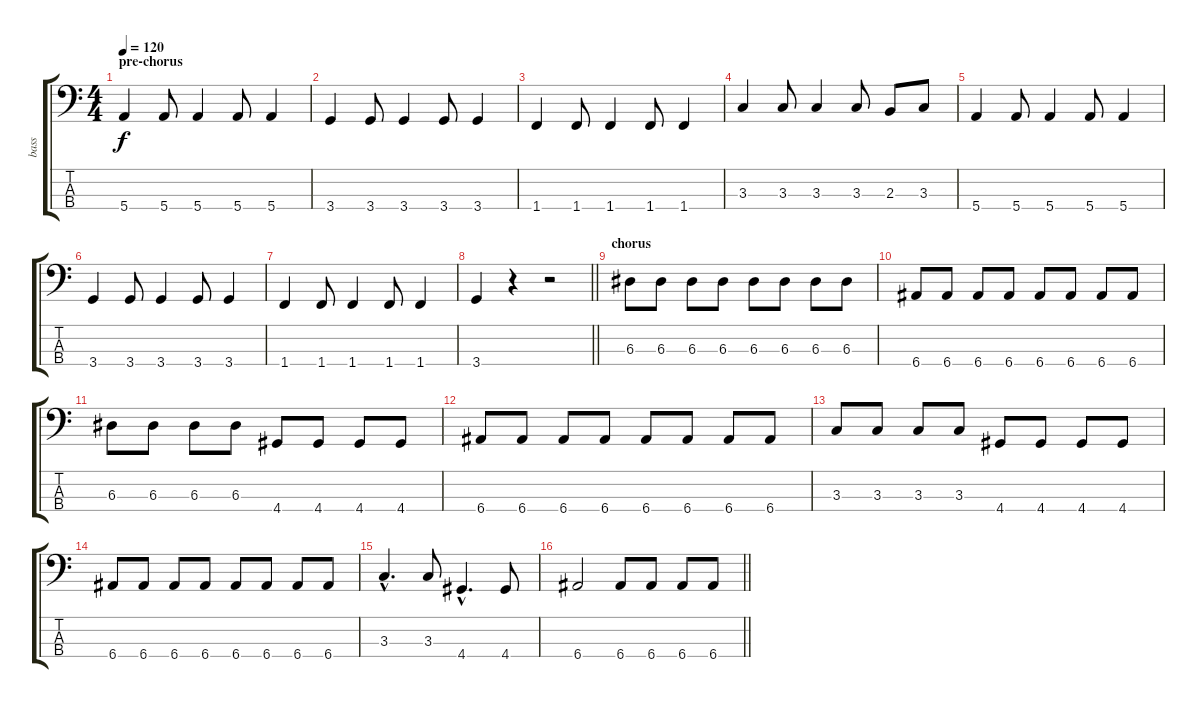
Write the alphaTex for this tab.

\track ("bass" "bass") {instrument electricbassfinger}
\staff {score tabs}
\tuning (G2 D2 A1 E1) {hide}
\ts (4 4)
\section ("" "pre-chorus")
\tempo 120
\clef f4
\ks c
5.4.4{dy f} 5.4.8 5.4.4 5.4.8 5.4.4 |
3.4.4 3.4.8 3.4.4 3.4.8 3.4.4 |
1.4.4 1.4.8 1.4.4 1.4.8 1.4.4 |
3.3.4 3.3.8 3.3.4 3.3.8 2.3.8 3.3.8 |
5.4.4 5.4.8 5.4.4 5.4.8 5.4.4 |
3.4.4 3.4.8 3.4.4 3.4.8 3.4.4 |
1.4.4 1.4.8 1.4.4 1.4.8 1.4.4 |
\barLineRight lightlight
3.4.4 r.4 r.2 |
\section ("" "chorus")
6.3.8 6.3.8 6.3.8 6.3.8 6.3.8 6.3.8 6.3.8 6.3.8 |
6.4.8 6.4.8 6.4.8 6.4.8 6.4.8 6.4.8 6.4.8 6.4.8 |
6.3.8 6.3.8 6.3.8 6.3.8 4.4.8 4.4.8 4.4.8 4.4.8 |
6.4.8 6.4.8 6.4.8 6.4.8 6.4.8 6.4.8 6.4.8 6.4.8 |
3.3.8 3.3.8 3.3.8 3.3.8 4.4.8 4.4.8 4.4.8 4.4.8 |
6.4.8 6.4.8 6.4.8 6.4.8 6.4.8 6.4.8 6.4.8 6.4.8 |
3.3{hac}.4{d} 3.3.8 4.4{hac}.4{d} 4.4.8 |
\barLineRight lightlight
6.4.2 6.4.8 6.4.8 6.4.8 6.4.8
